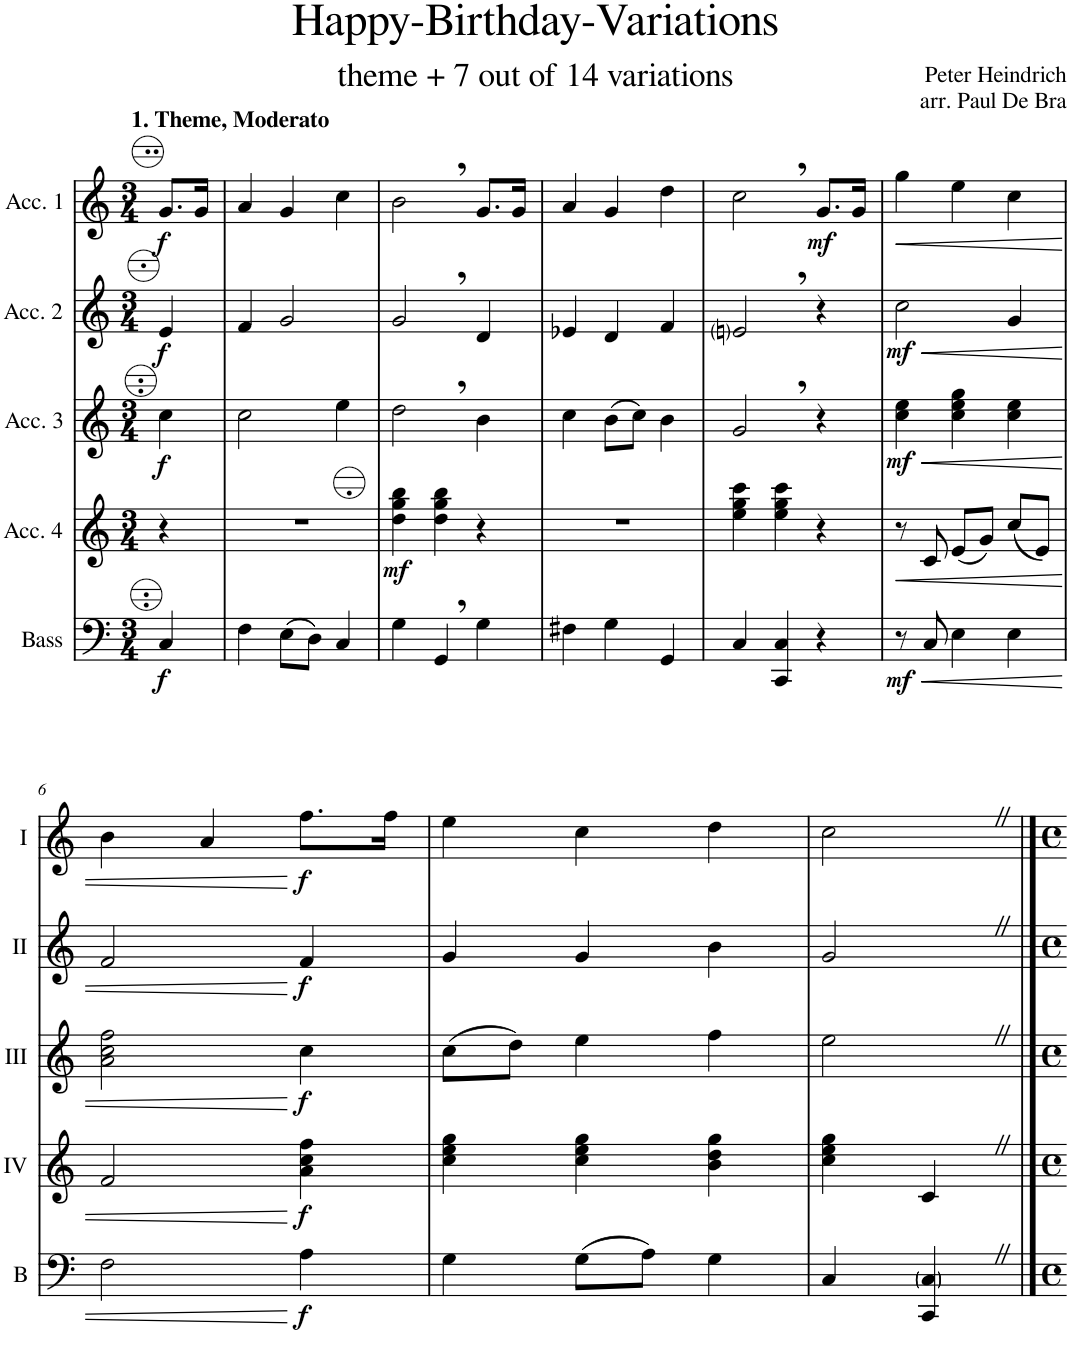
**kern	**dynam	**kern	**dynam	**kern	**dynam	**kern	**dynam	**kern	**dynam
*part5	*part5	*part4	*part4	*part3	*part3	*part2	*part2	*part1	*part1
*staff5	*staff5	*staff4	*staff4	*staff3	*staff3	*staff2	*staff2	*staff1	*staff1
*I"Bass	*	*I"Acc. 4	*	*I"Acc. 3	*	*I"Acc. 2	*	*I"Acc. 1	*
*I'B	*	*	*	*	*	*	*	*	*
*clefF4	*	*clefG2	*	*clefG2	*	*clefG2	*	*clefG2	*
*Trd7c12	*	*Trd7c12	*	*Trd7c12	*	*	*	*	*
*k[]	*	*k[]	*	*k[]	*	*k[]	*	*k[]	*
*M3/4	*	*M3/4	*	*M3/4	*	*M3/4	*	*M3/4	*
=	=	=	=	=	=	=	=	=	=
!	!	!	!	!	!	!	!	!LO:TX:a:B:t=1. Theme, Moderato	!
!	!LO:DY:b	!	!	!	!LO:DY:b	!	!LO:DY:b	!	!LO:DY:b
4C/	f	4r	.	4cc\	f	4e/	f	8.g/L	f
.	.	.	.	.	.	.	.	16g/Jk	.
=1	=1	=1	=1	=1	=1	=1	=1	=1	=1
4F\	.	2.r	.	2cc\	.	4f/	.	4a/	.
(8E\L	.	.	.	.	.	2g/	.	4g/	.
8D\J)	.	.	.	.	.	.	.	.	.
4C/	.	.	.	4ee\	.	.	.	4cc\	.
=2	=2	=2	=2	=2	=2	=2	=2	=2	=2
!	!	!	!LO:DY:b	!	!	!	!	!	!
4G\	.	4dd\ 4gg\ 4bb\	mf	2dd,\	.	2g,/	.	2b,\	.
4GG,/	.	4dd\ 4gg\ 4bb\	.	.	.	.	.	.	.
4G\	.	4r	.	4b\	.	4d/	.	8.g/L	.
.	.	.	.	.	.	.	.	16g/Jk	.
=3	=3	=3	=3	=3	=3	=3	=3	=3	=3
4F#X\	.	2.r	.	4cc\	.	4e-X/	.	4a/	.
4G\	.	.	.	(8b\L	.	4d/	.	4g/	.
.	.	.	.	8cc\J)	.	.	.	.	.
4GG/	.	.	.	4b\	.	4f/	.	4dd\	.
=4	=4	=4	=4	=4	=4	=4	=4	=4	=4
4C/	.	4ee\ 4gg\ 4ccc\	.	2g,/	.	2eni,/	.	2cc,\	.
4CC/ 4C/	.	4ee\ 4gg\ 4ccc\	.	.	.	.	.	.	.
!	!	!	!	!	!	!	!	!	!LO:DY:b
4r	.	4r	.	4r	.	4r	.	8.g/L	mf
.	.	.	.	.	.	.	.	16g/Jk	.
=5	=5	=5	=5	=5	=5	=5	=5	=5	=5
!	!LO:HP:b	!	!LO:HP:b	!	!LO:HP:b	!	!LO:HP:b	!	!LO:HP:b
!	!LO:DY:n=1:b	!	!	!	!LO:DY:n=1:b	!	!LO:DY:n=1:b	!	!
8r	< mf	8r	<	4cc\ 4ee\	< mf	2cc\	< mf	4gg\	<
8C/	.	8c/	.	.	.	.	.	.	.
4E\	.	(8e/L	.	4cc\ 4ee\ 4gg\	.	.	.	4ee\	.
.	.	8g/J)	.	.	.	.	.	.	.
4E\	.	(8cc/L	.	4cc\ 4ee\	.	4g/	.	4cc\	.
.	.	8e/J)	.	.	.	.	.	.	.
!!LO:LB:g=z
=6	=6	=6	=6	=6	=6	=6	=6	=6	=6
2F\	.	2f/	.	2a\ 2cc\ 2ff\	.	2f/	.	4b\	.
.	.	.	.	.	.	.	.	4a/	.
!	!LO:DY:n=1:b	!	!LO:DY:n=1:b	!	!LO:DY:n=1:b	!	!LO:DY:n=1:b	!	!LO:DY:n=1:b
4A\	[ f	4a\ 4cc\ 4ff\	[ f	4cc\	[ f	4f/	[ f	8.ff\L	[ f
.	.	.	.	.	.	.	.	16ff\Jk	.
=7	=7	=7	=7	=7	=7	=7	=7	=7	=7
4G\	.	4cc\ 4ee\ 4gg\	.	(8cc\L	.	4g/	.	4ee\	.
.	.	.	.	8dd\J)	.	.	.	.	.
(8G\L	.	4cc\ 4ee\ 4gg\	.	4ee\	.	4g/	.	4cc\	.
8A\J)	.	.	.	.	.	.	.	.	.
4G\	.	4b\ 4dd\ 4gg\	.	4ff\	.	4b\	.	4dd\	.
=8	=8	=8	=8	=8	=8	=8	=8	=8	=8
4C/	.	4cc\ 4ee\ 4gg\	.	2eeZ\	.	2gZ/	.	2ccZ\	.
4CC/Z 4C/Z	.	4cZ/	.	.	.	.	.	.	.
==	==	==	==	==	==	==	==	==	==
*-	*-	*-	*-	*-	*-	*-	*-	*-	*-
